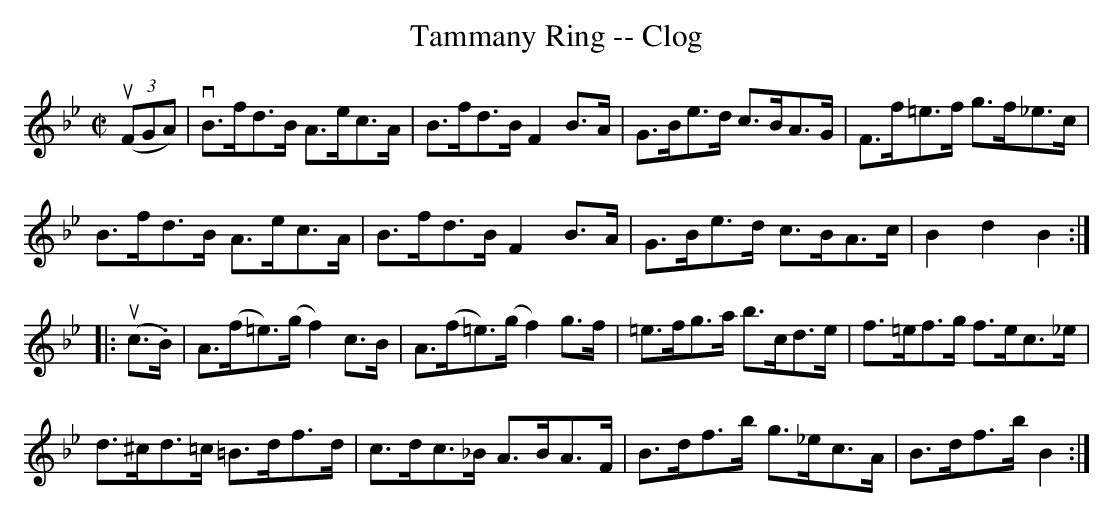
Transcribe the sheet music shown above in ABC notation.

X:1
T:Tammany Ring -- Clog
M:C|
L:1/8
K:Bb
u((3FGA)|\
vB>fd>B A>ec>A | B>fd>B F2B>A | G>Be>d c>BA>G | F>f=e>f g>f_e>c |
B>fd>B A>ec>A | B>fd>B F2B>A | G>Be>d c>BA>c | B2d2 B2 :|
|:u(c>.B)|\
A>(f=e)>(g f2)c>B | A>(f=e)>(g f2)g>f | =e>fg>a b>cd>e |\
 f>=ef>g f>ec>_e |
d>^cd>=c =B>df>d | c>dc>_B A>BA>F | B>df>b g>_ec>A | B>df>b B2 :|
